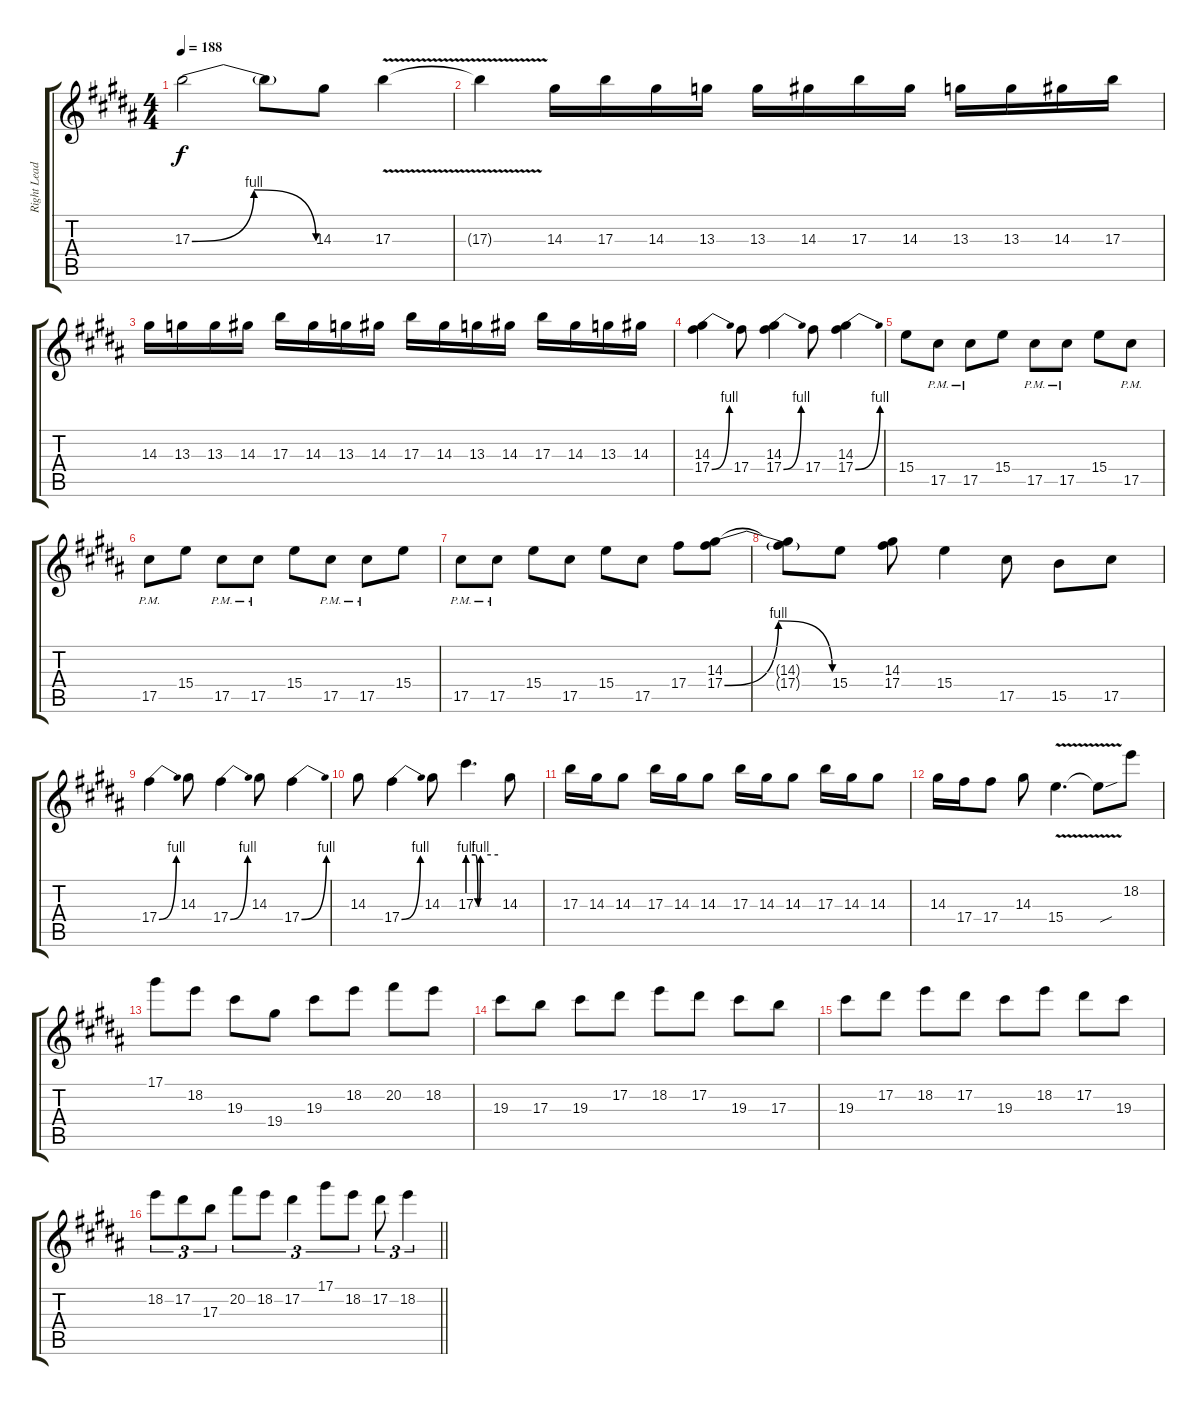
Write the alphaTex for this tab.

\track ("Right Lead Guitar" "Right Lead") {instrument overdrivenguitar}
\staff {score tabs}
\tuning (Eb4 Bb3 Gb3 Db3 Ab2 Db2) {hide}
\ts (4 4)
\tempo 188
\clef g2
\ks b
17.3{be (bendrelease 0 0 15 4 55 4 60 0)}.2{dy f} 17.3{t}.8 14.3.8 17.3{v}.4 |
17.3{t}.4 14.3.16 17.3.16 14.3.16 13.3.16 13.3.16 14.3.16 17.3.16 14.3.16 13.3.16 13.3.16 14.3.16 17.3.16 |
14.3.16 13.3.16 13.3.16 14.3.16 17.3.16 14.3.16 13.3.16 14.3.16 17.3.16 14.3.16 13.3.16 14.3.16 17.3.16 14.3.16 13.3.16 14.3.16 |
(14.3 17.4{be (bend 0 0 60 4)}).4 17.4.8 (14.3 17.4{be (bend 0 0 60 4)}).4 17.4.8 (14.3 17.4{be (bend 0 0 60 4)}).4 |
15.4.8 17.5{pm}.8 17.5{pm}.8 15.4.8 17.5{pm}.8 17.5{pm}.8 15.4.8 17.5{pm}.8 |
17.5{pm}.8 15.4.8 17.5{pm}.8 17.5{pm}.8 15.4.8 17.5{pm}.8 17.5{pm}.8 15.4.8 |
17.5{pm}.8 17.5{pm}.8 15.4.8 17.5.8 15.4.8 17.5.8 17.4.8 (14.3 17.4{be (bendrelease 0 0 15 4 30 4 60 0)}).8 |
(14.3{t} 17.4{t}).8 15.4.8 (14.3 17.4).8 15.4.4 17.5.8 15.5.8 17.5.8 |
17.4{be (bend 0 0 60 4)}.4 14.3.8 17.4{be (bend 0 0 60 4)}.4 14.3.8 17.4{be (bend 0 0 60 4)}.4 |
14.3.8 17.4{be (bend 0 0 60 4)}.4 14.3.8 17.3{be (custom 0 4 15 4 20 0 25 4 60 4)}.4{d} 14.3.8 |
17.3.16 14.3.16 14.3.8 17.3.16 14.3.16 14.3.8 17.3.16 14.3.16 14.3.8 17.3.16 14.3.16 14.3.8 |
14.3.16 17.4.16 17.4.8 14.3.8 15.4{v}.4{d} 15.4{sou t}.8 18.2.8 |
17.1.8 18.2.8 19.3.8 19.4.8 19.3.8 18.2.8 20.2.8 18.2.8 |
19.3.8 17.3.8 19.3.8 17.2.8 18.2.8 17.2.8 19.3.8 17.3.8 |
19.3.8 17.2.8 18.2.8 17.2.8 19.3.8 18.2.8 17.2.8 19.3.8 |
\barLineRight lightlight
18.2.8{tu (3 2)} 17.2.8{tu (3 2)} 17.3.8{tu (3 2)} 20.2.8{tu (3 2)} 18.2.8{tu (3 2)} 17.2.4{tu (3 2)} 17.1.8{tu (3 2)} 18.2.8{tu (3 2)} 17.2.8{tu (3 2)} 18.2.4{tu (3 2)}
